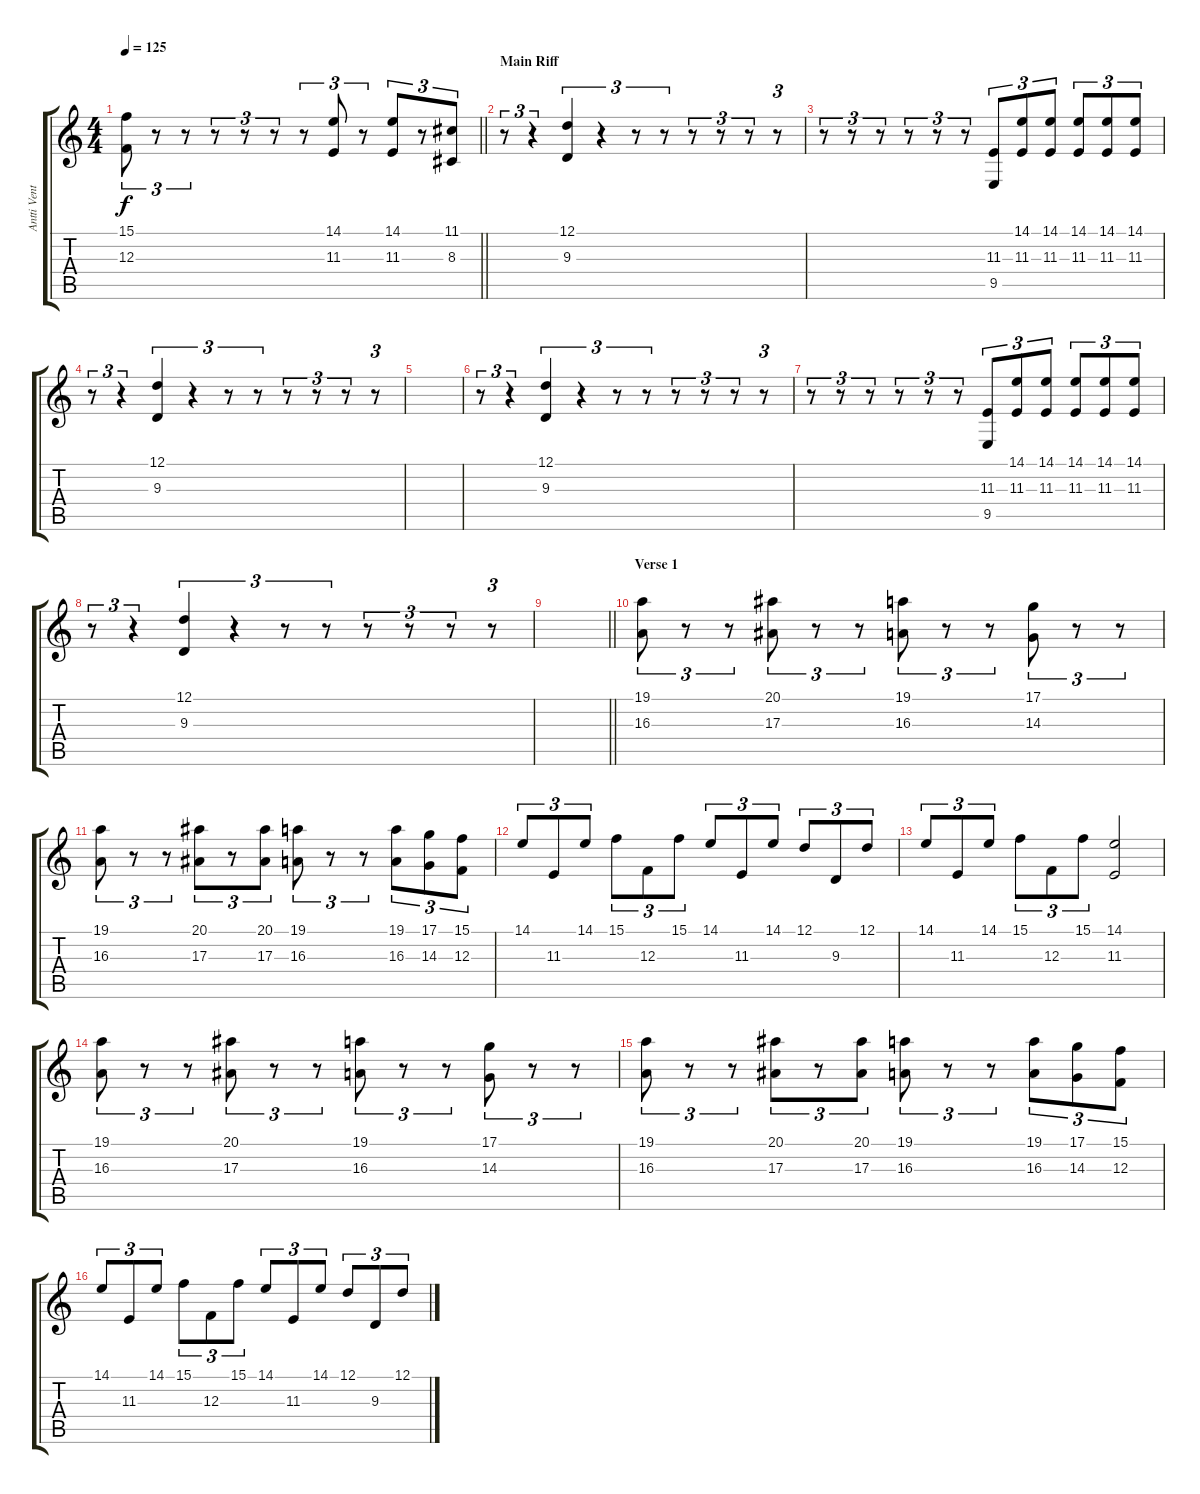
\track ("Antti Ventola" "Antti Vent") {instrument brasssection}
\staff {score tabs}
\tuning (D4 A3 F3 C3 G2 D2) {hide}
\ts (4 4)
\tempo 125
\clef g2
\barLineRight lightlight
\ks c
(15.1 12.3).8{tu (3 2) dy f} r.8{tu (3 2)} r.8{tu (3 2)} r.8{tu (3 2)} r.8{tu (3 2)} r.8{tu (3 2)} r.8{tu (3 2)} (14.1 11.3).8{tu (3 2)} r.8{tu (3 2)} (14.1 11.3).8{tu (3 2)} r.8{tu (3 2)} (11.1 8.3).8{tu (3 2)} |
\section ("" "Main Riff")
r.8{tu (3 2)} r.4{tu (3 2)} (12.1 9.3).4{tu (3 2)} r.4{tu (3 2)} r.8{tu (3 2)} r.8{tu (3 2)} r.8{tu (3 2)} r.8{tu (3 2)} r.8{tu (3 2)} r.8{tu (3 2)} |
r.8{tu (3 2)} r.8{tu (3 2)} r.8{tu (3 2)} r.8{tu (3 2)} r.8{tu (3 2)} r.8{tu (3 2)} (11.3 9.5).8{tu (3 2)} (14.1 11.3).8{tu (3 2)} (14.1 11.3).8{tu (3 2)} (14.1 11.3).8{tu (3 2)} (14.1 11.3).8{tu (3 2)} (14.1 11.3).8{tu (3 2)} |
r.8{tu (3 2)} r.4{tu (3 2)} (12.1 9.3).4{tu (3 2)} r.4{tu (3 2)} r.8{tu (3 2)} r.8{tu (3 2)} r.8{tu (3 2)} r.8{tu (3 2)} r.8{tu (3 2)} r.8{tu (3 2)} |
|
r.8{tu (3 2)} r.4{tu (3 2)} (12.1 9.3).4{tu (3 2)} r.4{tu (3 2)} r.8{tu (3 2)} r.8{tu (3 2)} r.8{tu (3 2)} r.8{tu (3 2)} r.8{tu (3 2)} r.8{tu (3 2)} |
r.8{tu (3 2)} r.8{tu (3 2)} r.8{tu (3 2)} r.8{tu (3 2)} r.8{tu (3 2)} r.8{tu (3 2)} (11.3 9.5).8{tu (3 2)} (14.1 11.3).8{tu (3 2)} (14.1 11.3).8{tu (3 2)} (14.1 11.3).8{tu (3 2)} (14.1 11.3).8{tu (3 2)} (14.1 11.3).8{tu (3 2)} |
r.8{tu (3 2)} r.4{tu (3 2)} (12.1 9.3).4{tu (3 2)} r.4{tu (3 2)} r.8{tu (3 2)} r.8{tu (3 2)} r.8{tu (3 2)} r.8{tu (3 2)} r.8{tu (3 2)} r.8{tu (3 2)} |
\barLineRight lightlight
|
\section ("" "Verse 1")
(19.1 16.3).8{tu (3 2)} r.8{tu (3 2)} r.8{tu (3 2)} (20.1 17.3).8{tu (3 2)} r.8{tu (3 2)} r.8{tu (3 2)} (19.1 16.3).8{tu (3 2)} r.8{tu (3 2)} r.8{tu (3 2)} (17.1 14.3).8{tu (3 2)} r.8{tu (3 2)} r.8{tu (3 2)} |
(19.1 16.3).8{tu (3 2)} r.8{tu (3 2)} r.8{tu (3 2)} (20.1 17.3).8{tu (3 2)} r.8{tu (3 2)} (20.1 17.3).8{tu (3 2)} (19.1 16.3).8{tu (3 2)} r.8{tu (3 2)} r.8{tu (3 2)} (19.1 16.3).8{tu (3 2)} (17.1 14.3).8{tu (3 2)} (15.1 12.3).8{tu (3 2)} |
14.1.8{tu (3 2)} 11.3.8{tu (3 2)} 14.1.8{tu (3 2)} 15.1.8{tu (3 2)} 12.3.8{tu (3 2)} 15.1.8{tu (3 2)} 14.1.8{tu (3 2)} 11.3.8{tu (3 2)} 14.1.8{tu (3 2)} 12.1.8{tu (3 2)} 9.3.8{tu (3 2)} 12.1.8{tu (3 2)} |
14.1.8{tu (3 2)} 11.3.8{tu (3 2)} 14.1.8{tu (3 2)} 15.1.8{tu (3 2)} 12.3.8{tu (3 2)} 15.1.8{tu (3 2)} (14.1 11.3).2 |
(19.1 16.3).8{tu (3 2)} r.8{tu (3 2)} r.8{tu (3 2)} (20.1 17.3).8{tu (3 2)} r.8{tu (3 2)} r.8{tu (3 2)} (19.1 16.3).8{tu (3 2)} r.8{tu (3 2)} r.8{tu (3 2)} (17.1 14.3).8{tu (3 2)} r.8{tu (3 2)} r.8{tu (3 2)} |
(19.1 16.3).8{tu (3 2)} r.8{tu (3 2)} r.8{tu (3 2)} (20.1 17.3).8{tu (3 2)} r.8{tu (3 2)} (20.1 17.3).8{tu (3 2)} (19.1 16.3).8{tu (3 2)} r.8{tu (3 2)} r.8{tu (3 2)} (19.1 16.3).8{tu (3 2)} (17.1 14.3).8{tu (3 2)} (15.1 12.3).8{tu (3 2)} |
14.1.8{tu (3 2)} 11.3.8{tu (3 2)} 14.1.8{tu (3 2)} 15.1.8{tu (3 2)} 12.3.8{tu (3 2)} 15.1.8{tu (3 2)} 14.1.8{tu (3 2)} 11.3.8{tu (3 2)} 14.1.8{tu (3 2)} 12.1.8{tu (3 2)} 9.3.8{tu (3 2)} 12.1.8{tu (3 2)}
